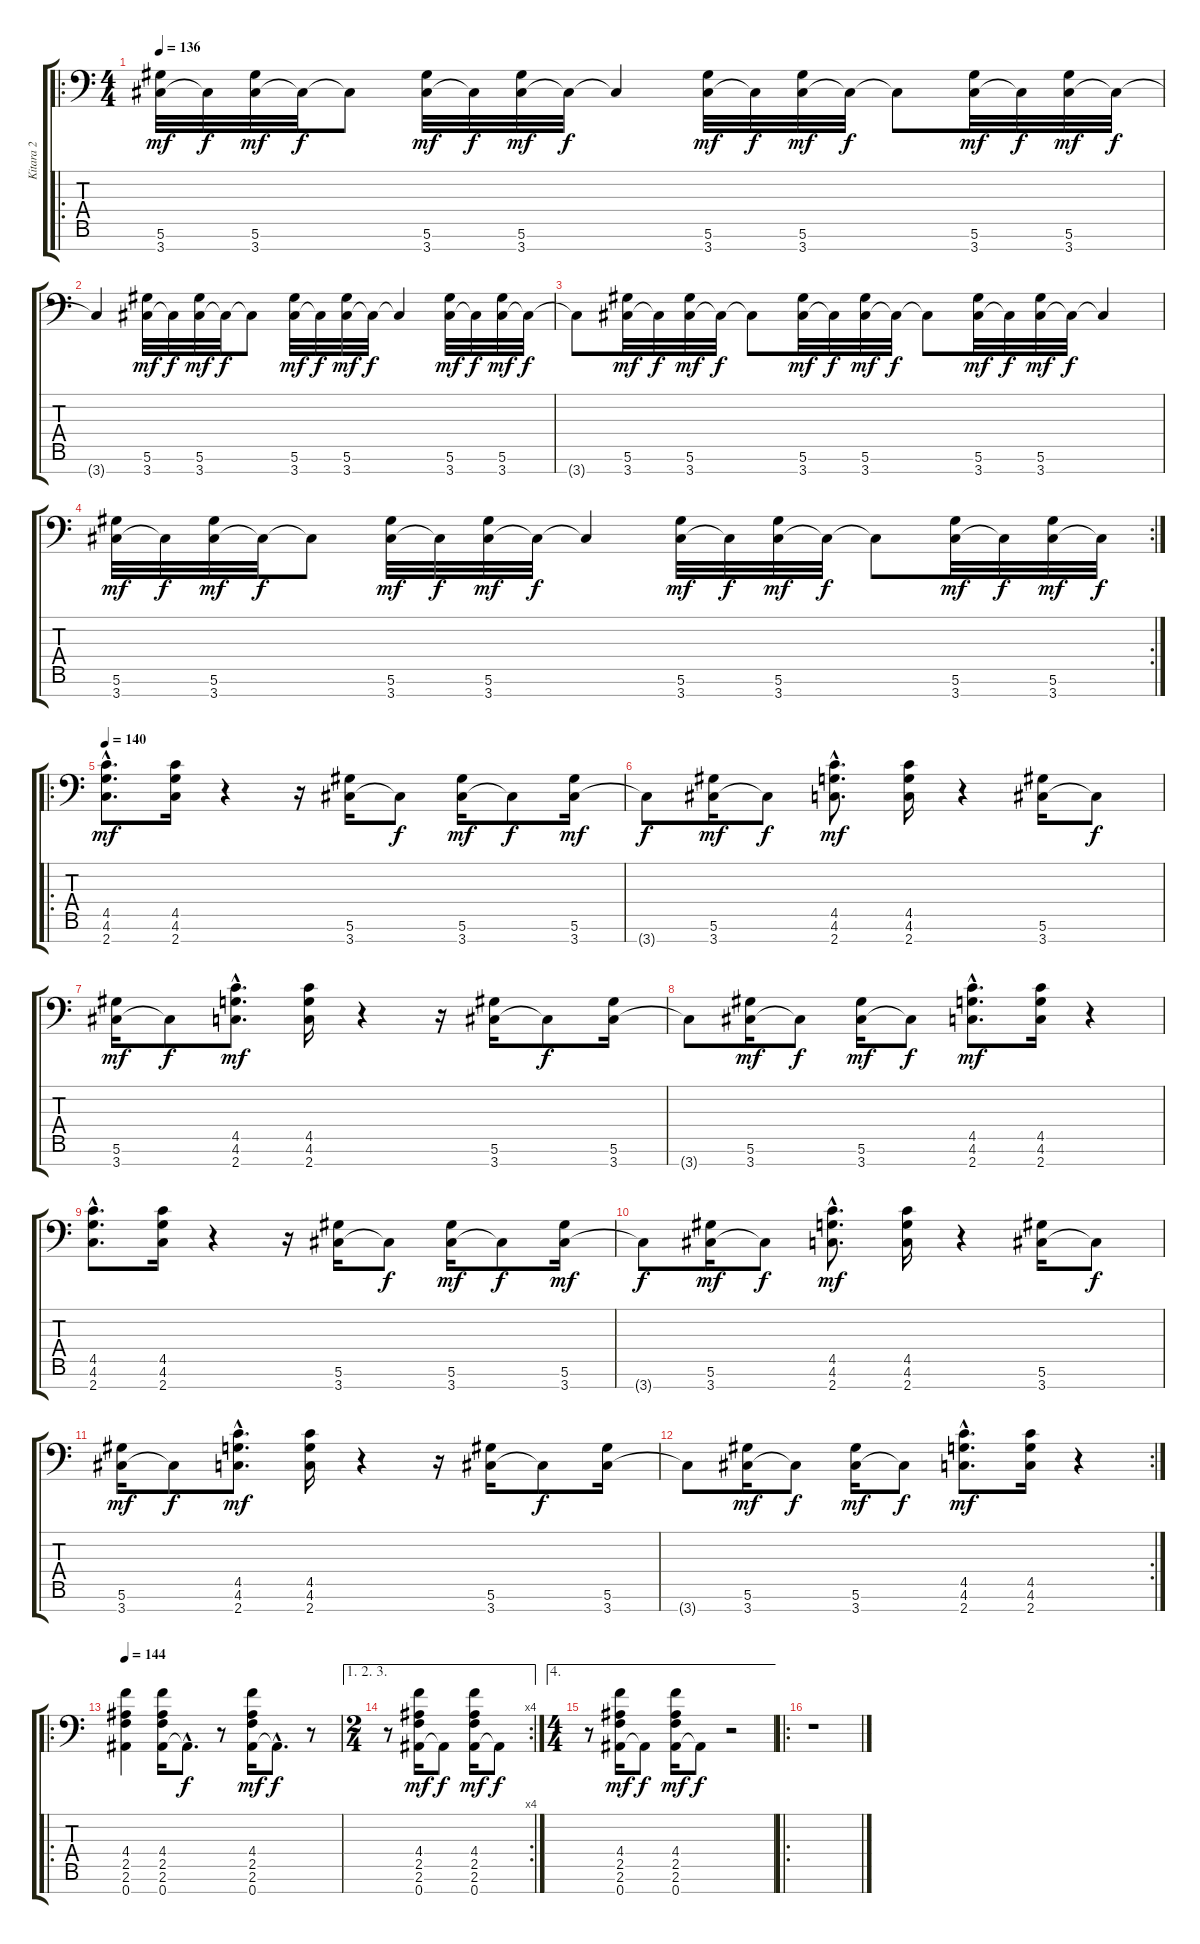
\track ("Kitara 2" "Kitara 2") {instrument distortionguitar}
\staff {score tabs}
\tuning (Eb4 Bb3 Gb3 Db3 Ab2 Eb2 Bb1) {hide}
\ro
\ts (4 4)
\tempo 136
\clef f4
\ks c
(5.6 3.7).32{dy mf} 3.7{t}.32{dy f} (5.6 3.7).32{dy mf} 3.7{t}.32{dy f} 3.7{t}.8 (5.6 3.7).32{dy mf} 3.7{t}.32{dy f} (5.6 3.7).32{dy mf} 3.7{t}.32{dy f} 3.7{t}.4 (5.6 3.7).32{dy mf} 3.7{t}.32{dy f} (5.6 3.7).32{dy mf} 3.7{t}.32{dy f} 3.7{t}.8 (5.6 3.7).32{dy mf} 3.7{t}.32{dy f} (5.6 3.7).32{dy mf} 3.7{t}.32{dy f} |
3.7{t}.4 (5.6 3.7).32{dy mf} 3.7{t}.32{dy f} (5.6 3.7).32{dy mf} 3.7{t}.32{dy f} 3.7{t}.8 (5.6 3.7).32{dy mf} 3.7{t}.32{dy f} (5.6 3.7).32{dy mf} 3.7{t}.32{dy f} 3.7{t}.4 (5.6 3.7).32{dy mf} 3.7{t}.32{dy f} (5.6 3.7).32{dy mf} 3.7{t}.32{dy f} |
3.7{t}.8 (5.6 3.7).32{dy mf} 3.7{t}.32{dy f} (5.6 3.7).32{dy mf} 3.7{t}.32{dy f} 3.7{t}.8 (5.6 3.7).32{dy mf} 3.7{t}.32{dy f} (5.6 3.7).32{dy mf} 3.7{t}.32{dy f} 3.7{t}.8 (5.6 3.7).32{dy mf} 3.7{t}.32{dy f} (5.6 3.7).32{dy mf} 3.7{t}.32{dy f} 3.7{t}.4 |
\rc 2
(5.6 3.7).32{dy mf} 3.7{t}.32{dy f} (5.6 3.7).32{dy mf} 3.7{t}.32{dy f} 3.7{t}.8 (5.6 3.7).32{dy mf} 3.7{t}.32{dy f} (5.6 3.7).32{dy mf} 3.7{t}.32{dy f} 3.7{t}.4 (5.6 3.7).32{dy mf} 3.7{t}.32{dy f} (5.6 3.7).32{dy mf} 3.7{t}.32{dy f} 3.7{t}.8 (5.6 3.7).32{dy mf} 3.7{t}.32{dy f} (5.6 3.7).32{dy mf} 3.7{t}.32{dy f} |
\ro
\tempo 140
(4.5{hac} 4.6{hac} 2.7{hac}).8{d dy mf} (4.5 4.6 2.7).16 r.4 r.16 (5.6 3.7).16 3.7{t}.8{dy f} (5.6 3.7).16{dy mf} 3.7{t}.8{dy f} (5.6 3.7).16{dy mf} |
3.7{t}.8{dy f} (5.6 3.7).16{dy mf} 3.7{t}.8{dy f} (4.5{hac} 4.6{hac} 2.7{hac}).8{d dy mf} (4.5 4.6 2.7).16 r.4 (5.6 3.7).16 3.7{t}.8{dy f} |
(5.6 3.7).16{dy mf} 3.7{t}.8{dy f} (4.5{hac} 4.6{hac} 2.7{hac}).8{d dy mf} (4.5 4.6 2.7).16 r.4 r.16 (5.6 3.7).16 3.7{t}.8{dy f} (5.6 3.7).16 |
3.7{t}.8 (5.6 3.7).16{dy mf} 3.7{t}.8{dy f} (5.6 3.7).16{dy mf} 3.7{t}.8{dy f} (4.5{hac} 4.6{hac} 2.7{hac}).8{d dy mf} (4.5 4.6 2.7).16 r.4 |
(4.5{hac} 4.6{hac} 2.7{hac}).8{d} (4.5 4.6 2.7).16 r.4 r.16 (5.6 3.7).16 3.7{t}.8{dy f} (5.6 3.7).16{dy mf} 3.7{t}.8{dy f} (5.6 3.7).16{dy mf} |
3.7{t}.8{dy f} (5.6 3.7).16{dy mf} 3.7{t}.8{dy f} (4.5{hac} 4.6{hac} 2.7{hac}).8{d dy mf} (4.5 4.6 2.7).16 r.4 (5.6 3.7).16 3.7{t}.8{dy f} |
(5.6 3.7).16{dy mf} 3.7{t}.8{dy f} (4.5{hac} 4.6{hac} 2.7{hac}).8{d dy mf} (4.5 4.6 2.7).16 r.4 r.16 (5.6 3.7).16 3.7{t}.8{dy f} (5.6 3.7).16 |
\rc 2
3.7{t}.8 (5.6 3.7).16{dy mf} 3.7{t}.8{dy f} (5.6 3.7).16{dy mf} 3.7{t}.8{dy f} (4.5{hac} 4.6{hac} 2.7{hac}).8{d dy mf} (4.5 4.6 2.7).16 r.4 |
\ro
\tempo 144
(4.4 2.5 2.6 0.7).4 (4.4 2.5 2.6 0.7).16 0.7{hac t}.8{d dy f} r.8 (4.4 2.5 2.6 0.7).16{dy mf} 0.7{hac t}.8{d dy f} r.8 |
\ae (1 2 3)
\rc 4
\ts (2 4)
r.8 (4.4 2.5 2.6 0.7).16{dy mf} 0.7{t}.8{dy f} (4.4 2.5 2.6 0.7).16{dy mf} 0.7{t}.8{dy f} |
\ae 4
\ts (4 4)
r.8 (4.4 2.5 2.6 0.7).16{dy mf} 0.7{t}.8{dy f} (4.4 2.5 2.6 0.7).16{dy mf} 0.7{t}.8{dy f} r.2 |
\ro
r.1{balance 8}
